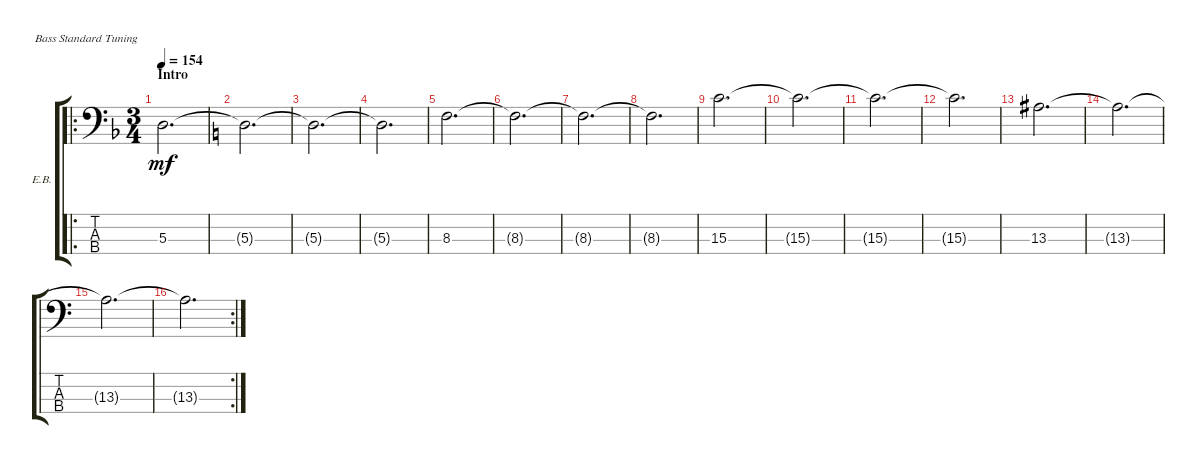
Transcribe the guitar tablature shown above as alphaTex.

\defaultSystemsLayout 4
\bracketExtendMode groupsimilarinstruments
\firstSystemTrackNameOrientation horizontal
\otherSystemsTrackNameOrientation horizontal
\track ("Electric Bass" "E.B.") {multiBarRest instrument electricbassfinger}
\staff {score tabs}
\tuning (G2 D2 A1 E1)
\ro
\ts (3 4)
\section ("" "Intro")
\tempo 154
\clef f4
\ks f
5.3.2{d lyrics (0 "") lyrics (1 "") lyrics (2 "") lyrics (3 "") lyrics (4 "") dy mf instrument electricbassfinger} |
\ks c
5.3{t}.2{d lyrics (0 "") lyrics (1 "") lyrics (2 "") lyrics (3 "") lyrics (4 "")} |
5.3{t}.2{d lyrics (0 "") lyrics (1 "") lyrics (2 "") lyrics (3 "") lyrics (4 "")} |
5.3{t}.2{d lyrics (0 "") lyrics (1 "") lyrics (2 "") lyrics (3 "") lyrics (4 "")} |
8.3.2{d lyrics (0 "") lyrics (1 "") lyrics (2 "") lyrics (3 "") lyrics (4 "")} |
8.3{t}.2{d lyrics (0 "") lyrics (1 "") lyrics (2 "") lyrics (3 "") lyrics (4 "")} |
8.3{t}.2{d lyrics (0 "") lyrics (1 "") lyrics (2 "") lyrics (3 "") lyrics (4 "")} |
8.3{t}.2{d lyrics (0 "") lyrics (1 "") lyrics (2 "") lyrics (3 "") lyrics (4 "")} |
15.3.2{d lyrics (0 "") lyrics (1 "") lyrics (2 "") lyrics (3 "") lyrics (4 "")} |
15.3{t}.2{d lyrics (0 "") lyrics (1 "") lyrics (2 "") lyrics (3 "") lyrics (4 "")} |
15.3{t}.2{d lyrics (0 "") lyrics (1 "") lyrics (2 "") lyrics (3 "") lyrics (4 "")} |
15.3{t}.2{d lyrics (0 "") lyrics (1 "") lyrics (2 "") lyrics (3 "") lyrics (4 "")} |
13.3.2{d lyrics (0 "") lyrics (1 "") lyrics (2 "") lyrics (3 "") lyrics (4 "")} |
13.3{t}.2{d lyrics (0 "") lyrics (1 "") lyrics (2 "") lyrics (3 "") lyrics (4 "")} |
13.3{t}.2{d lyrics (0 "") lyrics (1 "") lyrics (2 "") lyrics (3 "") lyrics (4 "")} |
\rc 2
13.3{t}.2{d lyrics (0 "") lyrics (1 "") lyrics (2 "") lyrics (3 "") lyrics (4 "")}
